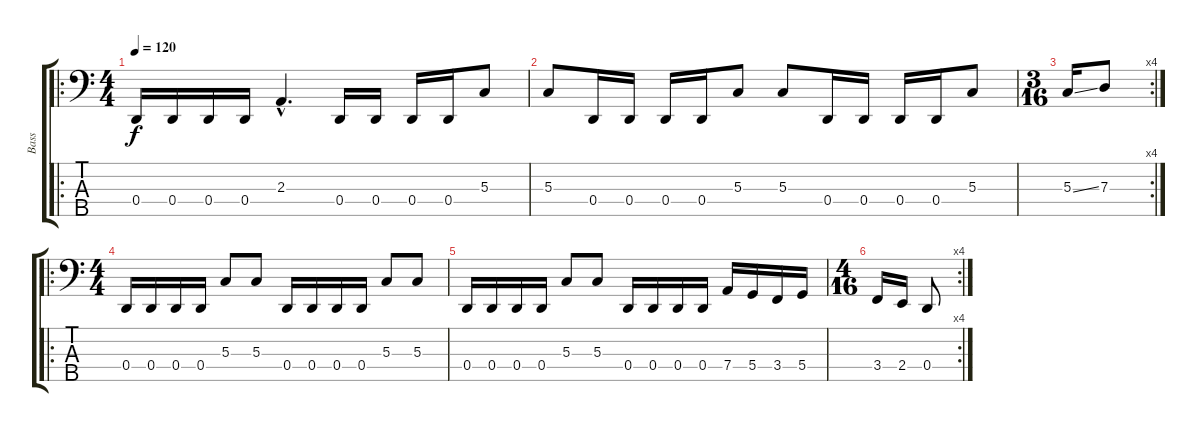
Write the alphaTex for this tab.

\track ("Bass" "Bass") {instrument fretlessbass}
\staff {score tabs}
\tuning (F2 C2 G1 D1 A0) {hide}
\ro
\ts (4 4)
\tempo 120
\clef f4
\ks c
0.4.16{dy f instrument fretlessbass} 0.4.16 0.4.16 0.4.16 2.3{hac}.4{d} 0.4.16 0.4.16 0.4.16 0.4.16 5.3.8 |
5.3.8 0.4.16 0.4.16 0.4.16 0.4.16 5.3.8 5.3.8 0.4.16 0.4.16 0.4.16 0.4.16 5.3.8 |
\rc 4
\ts (3 16)
5.3{ss}.16 7.3.8 |
\ro
\ts (4 4)
0.4.16 0.4.16 0.4.16 0.4.16 5.3.8 5.3.8 0.4.16 0.4.16 0.4.16 0.4.16 5.3.8 5.3.8 |
0.4.16 0.4.16 0.4.16 0.4.16 5.3.8 5.3.8 0.4.16 0.4.16 0.4.16 0.4.16 7.4.16 5.4.16 3.4.16 5.4.16 |
\rc 4
\ts (4 16)
3.4.16 2.4.16 0.4.8
